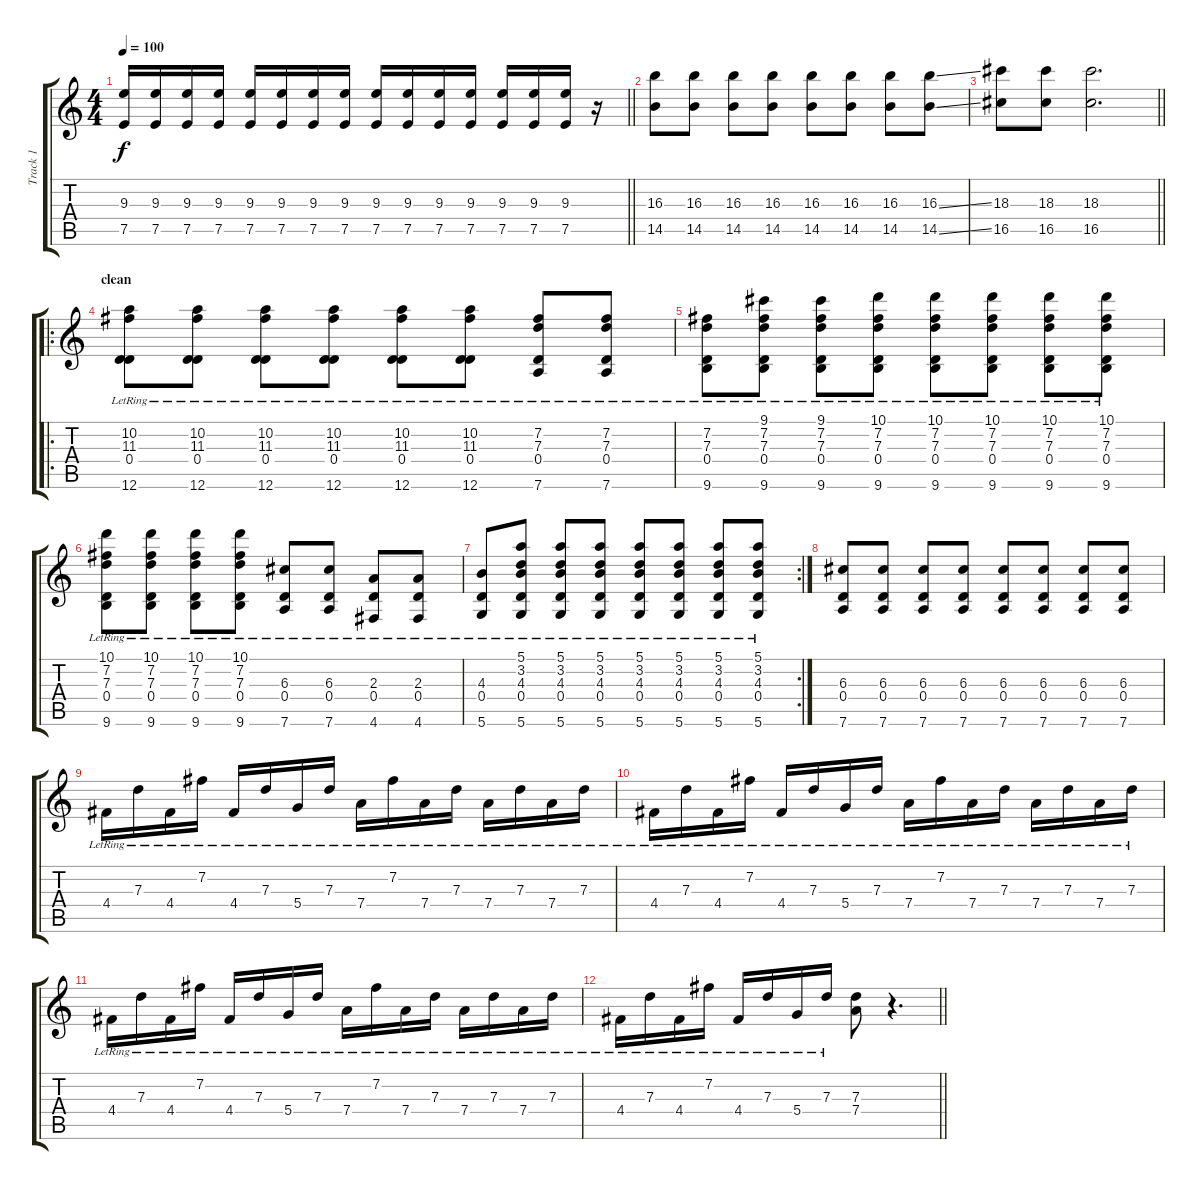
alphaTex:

\track ("Track 1" "Track 1") {instrument electricguitarclean}
\staff {score tabs}
\tuning (E4 B3 G3 D3 A2 D2) {hide}
\ts (4 4)
\tempo 100
\clef g2
\barLineRight lightlight
\ks c
(9.3 7.5).16{dy f} (9.3 7.5).16 (9.3 7.5).16 (9.3 7.5).16 (9.3 7.5).16 (9.3 7.5).16 (9.3 7.5).16 (9.3 7.5).16 (9.3 7.5).16 (9.3 7.5).16 (9.3 7.5).16 (9.3 7.5).16 (9.3 7.5).16 (9.3 7.5).16 (9.3 7.5).16 r.16 |
(16.3 14.5).8 (16.3 14.5).8 (16.3 14.5).8 (16.3 14.5).8 (16.3 14.5).8 (16.3 14.5).8 (16.3 14.5).8 (16.3{ss} 14.5{ss}).8 |
\barLineRight lightlight
(18.3 16.5).8 (18.3 16.5).8 (18.3 16.5).2{d} |
\ro
\section ("" "clean")
(10.2 11.3 0.4{lr} 12.6).8 (10.2 11.3 0.4{lr} 12.6).8 (10.2 11.3 0.4{lr} 12.6).8 (10.2 11.3 0.4{lr} 12.6).8 (10.2 11.3 0.4{lr} 12.6).8 (10.2 11.3 0.4{lr} 12.6).8 (7.2 7.3 0.4{lr} 7.6).8 (7.2 7.3 0.4{lr} 7.6).8 |
(7.2 7.3 0.4{lr} 9.6).8 (9.1 7.2 7.3 0.4{lr} 9.6).8 (9.1 7.2 7.3 0.4{lr} 9.6).8 (10.1 7.2 7.3 0.4{lr} 9.6).8 (10.1 7.2 7.3 0.4{lr} 9.6).8 (10.1 7.2 7.3 0.4{lr} 9.6).8 (10.1 7.2 7.3 0.4{lr} 9.6).8 (10.1 7.2 7.3 0.4{lr} 9.6).8 |
(10.1 7.2 7.3 0.4{lr} 9.6).8 (10.1 7.2 7.3 0.4{lr} 9.6).8 (10.1 7.2 7.3 0.4{lr} 9.6).8 (10.1 7.2 7.3 0.4{lr} 9.6).8 (6.3 0.4{lr} 7.6).8 (6.3 0.4{lr} 7.6).8 (2.3 0.4{lr} 4.6).8 (2.3 0.4{lr} 4.6).8 |
\rc 2
(4.3 0.4{lr} 5.6).8 (5.1 3.2 4.3 0.4{lr} 5.6).8 (5.1 3.2 4.3 0.4{lr} 5.6).8 (5.1 3.2 4.3 0.4{lr} 5.6).8 (5.1 3.2 4.3 0.4{lr} 5.6).8 (5.1 3.2 4.3 0.4{lr} 5.6).8 (5.1 3.2 4.3 0.4{lr} 5.6).8 (5.1 3.2 4.3 0.4{lr} 5.6).8 |
(6.3 0.4 7.6).8 (6.3 0.4 7.6).8 (6.3 0.4 7.6).8 (6.3 0.4 7.6).8 (6.3 0.4 7.6).8 (6.3 0.4 7.6).8 (6.3 0.4 7.6).8 (6.3 0.4 7.6).8 |
4.4{lr}.16 7.3{lr}.16 4.4{lr}.16 7.2{lr}.16 4.4{lr}.16 7.3{lr}.16 5.4{lr}.16 7.3{lr}.16 7.4{lr}.16 7.2{lr}.16 7.4{lr}.16 7.3{lr}.16 7.4{lr}.16 7.3{lr}.16 7.4{lr}.16 7.3{lr}.16 |
4.4{lr}.16 7.3{lr}.16 4.4{lr}.16 7.2{lr}.16 4.4{lr}.16 7.3{lr}.16 5.4{lr}.16 7.3{lr}.16 7.4{lr}.16 7.2{lr}.16 7.4{lr}.16 7.3{lr}.16 7.4{lr}.16 7.3{lr}.16 7.4{lr}.16 7.3{lr}.16 |
4.4{lr}.16 7.3{lr}.16 4.4{lr}.16 7.2{lr}.16 4.4{lr}.16 7.3{lr}.16 5.4{lr}.16 7.3{lr}.16 7.4{lr}.16 7.2{lr}.16 7.4{lr}.16 7.3{lr}.16 7.4{lr}.16 7.3{lr}.16 7.4{lr}.16 7.3{lr}.16 |
\barLineRight lightlight
4.4{lr}.16 7.3{lr}.16 4.4{lr}.16 7.2{lr}.16 4.4{lr}.16 7.3{lr}.16 5.4{lr}.16 7.3{lr}.16 (7.3 7.4).8 r.4{d}
